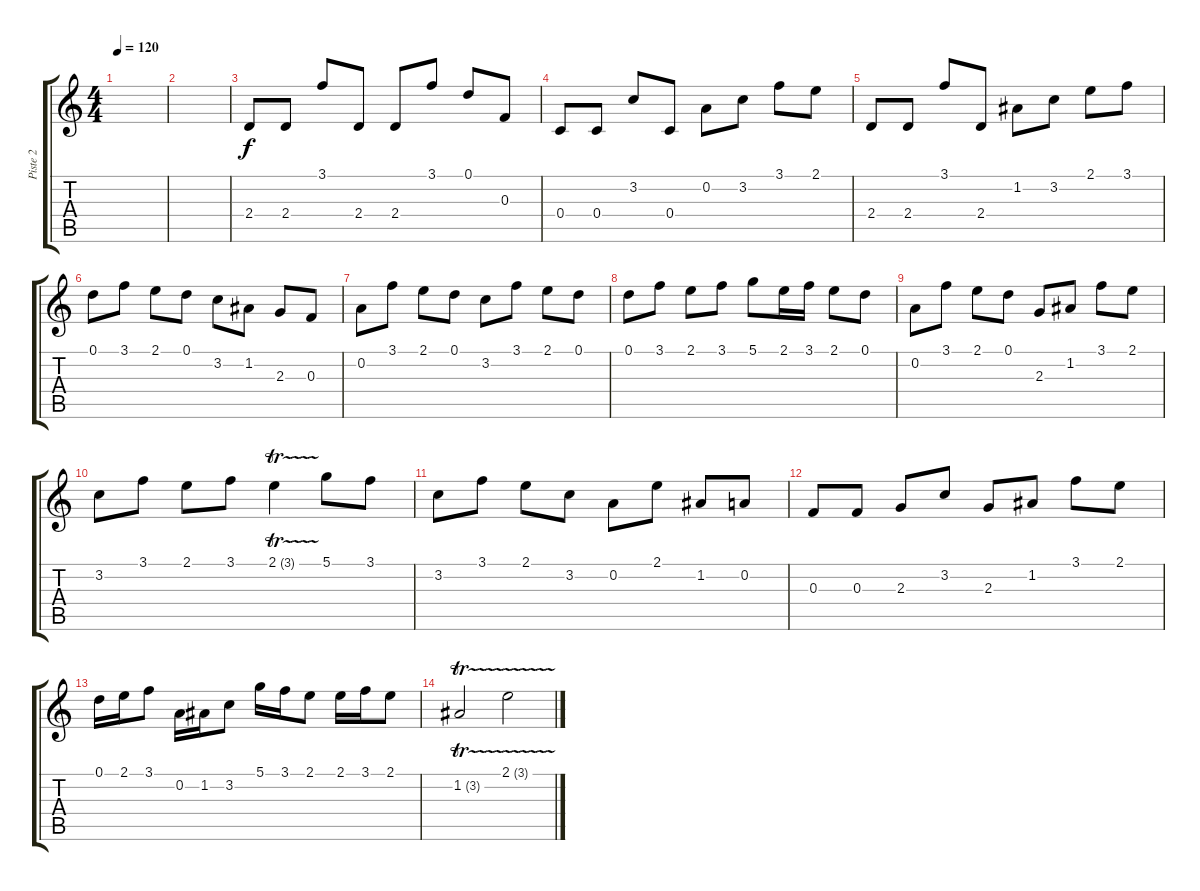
\track ("Piste 2" "Piste 2") {instrument acousticguitarsteel}
\staff {score tabs}
\tuning (D4 A3 F3 C3 G2 D2) {hide}
\ts (4 4)
\tempo 120
\clef g2
\ks c
|
|
2.4.8 2.4.8 3.1.8 2.4.8 2.4.8 3.1.8 0.1.8 0.3.8 |
0.4.8 0.4.8 3.2.8 0.4.8 0.2.8 3.2.8 3.1.8 2.1.8 |
2.4.8 2.4.8 3.1.8 2.4.8 1.2.8 3.2.8 2.1.8 3.1.8 |
0.1.8 3.1.8 2.1.8 0.1.8 3.2.8 1.2.8 2.3.8 0.3.8 |
0.2.8 3.1.8 2.1.8 0.1.8 3.2.8 3.1.8 2.1.8 0.1.8 |
0.1.8 3.1.8 2.1.8 3.1.8 5.1.8 2.1.16 3.1.16 2.1.8 0.1.8 |
0.2.8 3.1.8 2.1.8 0.1.8 2.3.8 1.2.8 3.1.8 2.1.8 |
3.2.8 3.1.8 2.1.8 3.1.8 2.1{tr (3 32)}.4 5.1.8 3.1.8 |
3.2.8 3.1.8 2.1.8 3.2.8 0.2.8 2.1.8 1.2.8 0.2.8 |
0.3.8 0.3.8 2.3.8 3.2.8 2.3.8 1.2.8 3.1.8 2.1.8 |
0.1.16 2.1.16 3.1.8 0.2.16 1.2.16 3.2.8 5.1.16 3.1.16 2.1.8 2.1.16 3.1.16 2.1.8 |
1.2{tr (3 32)}.2 2.1{tr (3 32)}.2
